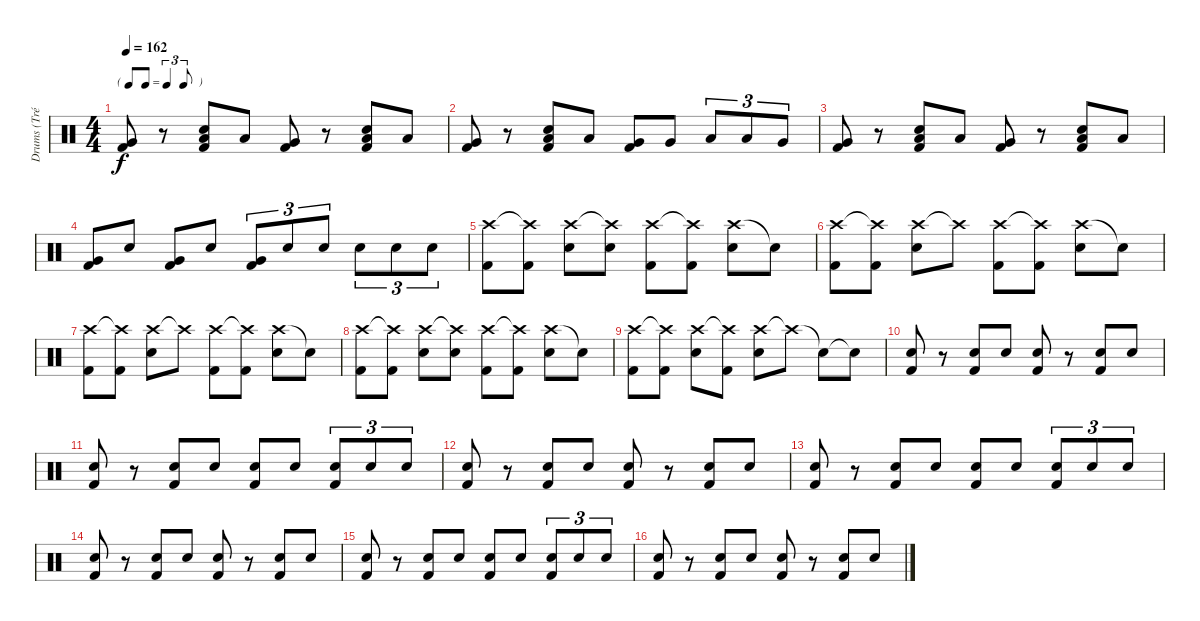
\track ("Drums (Tré Cool)" "Drums (Tré") {instrument percussion}
\staff {score}
\articulation defaults
\ts (4 4)
\tf triplet8th
\tempo 162
\clef neutral
\ks c
("Very Low Tom (hit)" "Kick (hit) 2").8{dy f} r.8 ("Electric Snare (hit)" "Low Tom (hit)" "Kick (hit) 2").8 "Low Tom (hit)".8 ("Very Low Tom (hit)" "Kick (hit) 2").8 r.8 ("Electric Snare (hit)" "Low Tom (hit)" "Kick (hit) 2").8 "Low Tom (hit)".8 |
("Very Low Tom (hit)" "Kick (hit) 2").8 r.8 ("Electric Snare (hit)" "Low Tom (hit)" "Kick (hit) 2").8 "Low Tom (hit)".8 ("Very Low Tom (hit)" "Kick (hit) 2").8 "Very Low Tom (hit)".8 "Low Tom (hit)".8{tu (3 2)} "Low Tom (hit)".8{tu (3 2)} "Very Low Tom (hit)".8{tu (3 2)} |
("Very Low Tom (hit)" "Kick (hit) 2").8 r.8 ("Electric Snare (hit)" "Low Tom (hit)" "Kick (hit) 2").8 "Low Tom (hit)".8 ("Very Low Tom (hit)" "Kick (hit) 2").8 r.8 ("Electric Snare (hit)" "Low Tom (hit)" "Kick (hit) 2").8 "Low Tom (hit)".8 |
("Very Low Tom (hit)" "Kick (hit) 2").8 "Electric Snare (hit)".8 ("Very Low Tom (hit)" "Kick (hit) 2").8 "Electric Snare (hit)".8 ("Very Low Tom (hit)" "Kick (hit) 2").8{tu (3 2)} "Electric Snare (hit)".8{tu (3 2)} "Electric Snare (hit)".8{tu (3 2)} "Electric Snare (hit)".8{tu (3 2)} "Electric Snare (hit)".8{tu (3 2)} "Electric Snare (hit)".8{tu (3 2)} |
("Crash high (hit)" "Kick (hit) 2").8 ("Crash high (hit)"{t} "Kick (hit) 2").8 ("Crash high (hit)" "Electric Snare (hit)").8 ("Crash high (hit)"{t} "Electric Snare (hit)").8 ("Crash high (hit)" "Kick (hit) 2").8 ("Crash high (hit)"{t} "Kick (hit) 2").8 ("Crash high (hit)" "Electric Snare (hit)").8 "Snare (hit)"{t}.8 |
("Crash high (hit)" "Kick (hit) 2").8 ("Crash high (hit)"{t} "Kick (hit) 2").8 ("Crash high (hit)" "Electric Snare (hit)").8 "Crash high (hit)"{t}.8 ("Crash high (hit)" "Kick (hit) 2").8 ("Crash high (hit)"{t} "Kick (hit) 2").8 ("Crash high (hit)" "Electric Snare (hit)").8 "Snare (hit)"{t}.8 |
("Crash high (hit)" "Kick (hit) 2").8 ("Crash high (hit)"{t} "Kick (hit) 2").8 ("Crash high (hit)" "Electric Snare (hit)").8 "Crash high (hit)"{t}.8 ("Crash high (hit)" "Kick (hit) 2").8 ("Crash high (hit)"{t} "Kick (hit) 2").8 ("Crash high (hit)" "Electric Snare (hit)").8 "Snare (hit)"{t}.8 |
("Crash high (hit)" "Kick (hit) 2").8 ("Crash high (hit)"{t} "Kick (hit) 2").8 ("Crash high (hit)" "Electric Snare (hit)").8 ("Crash high (hit)"{t} "Electric Snare (hit)").8 ("Crash high (hit)" "Kick (hit) 2").8 ("Crash high (hit)"{t} "Kick (hit) 2").8 ("Crash high (hit)" "Electric Snare (hit)").8 "Snare (hit)"{t}.8 |
("Crash high (hit)" "Kick (hit) 2").8 ("Crash high (hit)"{t} "Kick (hit) 2").8 ("Crash high (hit)" "Electric Snare (hit)").8 ("Crash high (hit)"{t} "Kick (hit) 2").8 ("Crash high (hit)" "Electric Snare (hit)").8 "Crash high (hit)"{t}.8 "Snare (hit)"{t}.8 "Snare (hit)"{t}.8 |
("Electric Snare (hit)" "Kick (hit) 2").8 r.8 ("Electric Snare (hit)" "Kick (hit) 2").8 "Electric Snare (hit)".8 ("Electric Snare (hit)" "Kick (hit) 2").8 r.8 ("Electric Snare (hit)" "Kick (hit) 2").8 "Electric Snare (hit)".8 |
("Electric Snare (hit)" "Kick (hit) 2").8 r.8 ("Electric Snare (hit)" "Kick (hit) 2").8 "Electric Snare (hit)".8 ("Electric Snare (hit)" "Kick (hit) 2").8 "Electric Snare (hit)".8 ("Electric Snare (hit)" "Kick (hit) 2").8{tu (3 2)} "Electric Snare (hit)".8{tu (3 2)} "Electric Snare (hit)".8{tu (3 2)} |
("Electric Snare (hit)" "Kick (hit) 2").8 r.8 ("Electric Snare (hit)" "Kick (hit) 2").8 "Electric Snare (hit)".8 ("Electric Snare (hit)" "Kick (hit) 2").8 r.8 ("Electric Snare (hit)" "Kick (hit) 2").8 "Electric Snare (hit)".8 |
("Electric Snare (hit)" "Kick (hit) 2").8 r.8 ("Electric Snare (hit)" "Kick (hit) 2").8 "Electric Snare (hit)".8 ("Electric Snare (hit)" "Kick (hit) 2").8 "Electric Snare (hit)".8 ("Electric Snare (hit)" "Kick (hit) 2").8{tu (3 2)} "Electric Snare (hit)".8{tu (3 2)} "Electric Snare (hit)".8{tu (3 2)} |
("Electric Snare (hit)" "Kick (hit) 2").8 r.8 ("Electric Snare (hit)" "Kick (hit) 2").8 "Electric Snare (hit)".8 ("Electric Snare (hit)" "Kick (hit) 2").8 r.8 ("Electric Snare (hit)" "Kick (hit) 2").8 "Electric Snare (hit)".8 |
("Electric Snare (hit)" "Kick (hit) 2").8 r.8 ("Electric Snare (hit)" "Kick (hit) 2").8 "Electric Snare (hit)".8 ("Electric Snare (hit)" "Kick (hit) 2").8 "Electric Snare (hit)".8 ("Electric Snare (hit)" "Kick (hit) 2").8{tu (3 2)} "Electric Snare (hit)".8{tu (3 2)} "Electric Snare (hit)".8{tu (3 2)} |
("Electric Snare (hit)" "Kick (hit) 2").8 r.8 ("Electric Snare (hit)" "Kick (hit) 2").8 "Electric Snare (hit)".8 ("Electric Snare (hit)" "Kick (hit) 2").8 r.8 ("Electric Snare (hit)" "Kick (hit) 2").8 "Electric Snare (hit)".8
